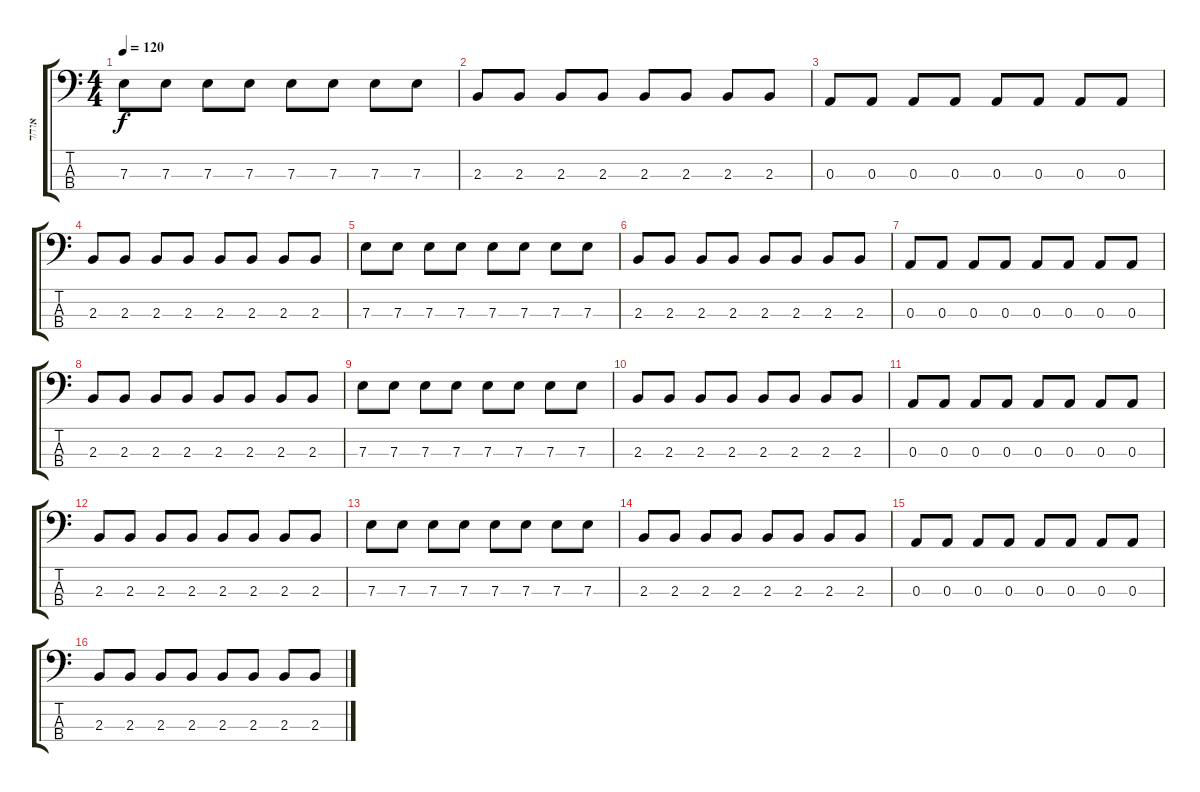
\track ("אוהד" "אוהד") {instrument electricbasspick}
\staff {score tabs}
\tuning (G2 D2 A1 E1) {hide}
\ts (4 4)
\tempo 120
\clef f4
\ks c
7.3.8{dy f} 7.3.8 7.3.8 7.3.8 7.3.8 7.3.8 7.3.8 7.3.8 |
2.3.8 2.3.8 2.3.8 2.3.8 2.3.8 2.3.8 2.3.8 2.3.8 |
0.3.8 0.3.8 0.3.8 0.3.8 0.3.8 0.3.8 0.3.8 0.3.8 |
2.3.8 2.3.8 2.3.8 2.3.8 2.3.8 2.3.8 2.3.8 2.3.8 |
7.3.8 7.3.8 7.3.8 7.3.8 7.3.8 7.3.8 7.3.8 7.3.8 |
2.3.8 2.3.8 2.3.8 2.3.8 2.3.8 2.3.8 2.3.8 2.3.8 |
0.3.8 0.3.8 0.3.8 0.3.8 0.3.8 0.3.8 0.3.8 0.3.8 |
2.3.8 2.3.8 2.3.8 2.3.8 2.3.8 2.3.8 2.3.8 2.3.8 |
7.3.8 7.3.8 7.3.8 7.3.8 7.3.8 7.3.8 7.3.8 7.3.8 |
2.3.8 2.3.8 2.3.8 2.3.8 2.3.8 2.3.8 2.3.8 2.3.8 |
0.3.8 0.3.8 0.3.8 0.3.8 0.3.8 0.3.8 0.3.8 0.3.8 |
2.3.8 2.3.8 2.3.8 2.3.8 2.3.8 2.3.8 2.3.8 2.3.8 |
7.3.8 7.3.8 7.3.8 7.3.8 7.3.8 7.3.8 7.3.8 7.3.8 |
2.3.8 2.3.8 2.3.8 2.3.8 2.3.8 2.3.8 2.3.8 2.3.8 |
0.3.8 0.3.8 0.3.8 0.3.8 0.3.8 0.3.8 0.3.8 0.3.8 |
2.3.8 2.3.8 2.3.8 2.3.8 2.3.8 2.3.8 2.3.8 2.3.8
